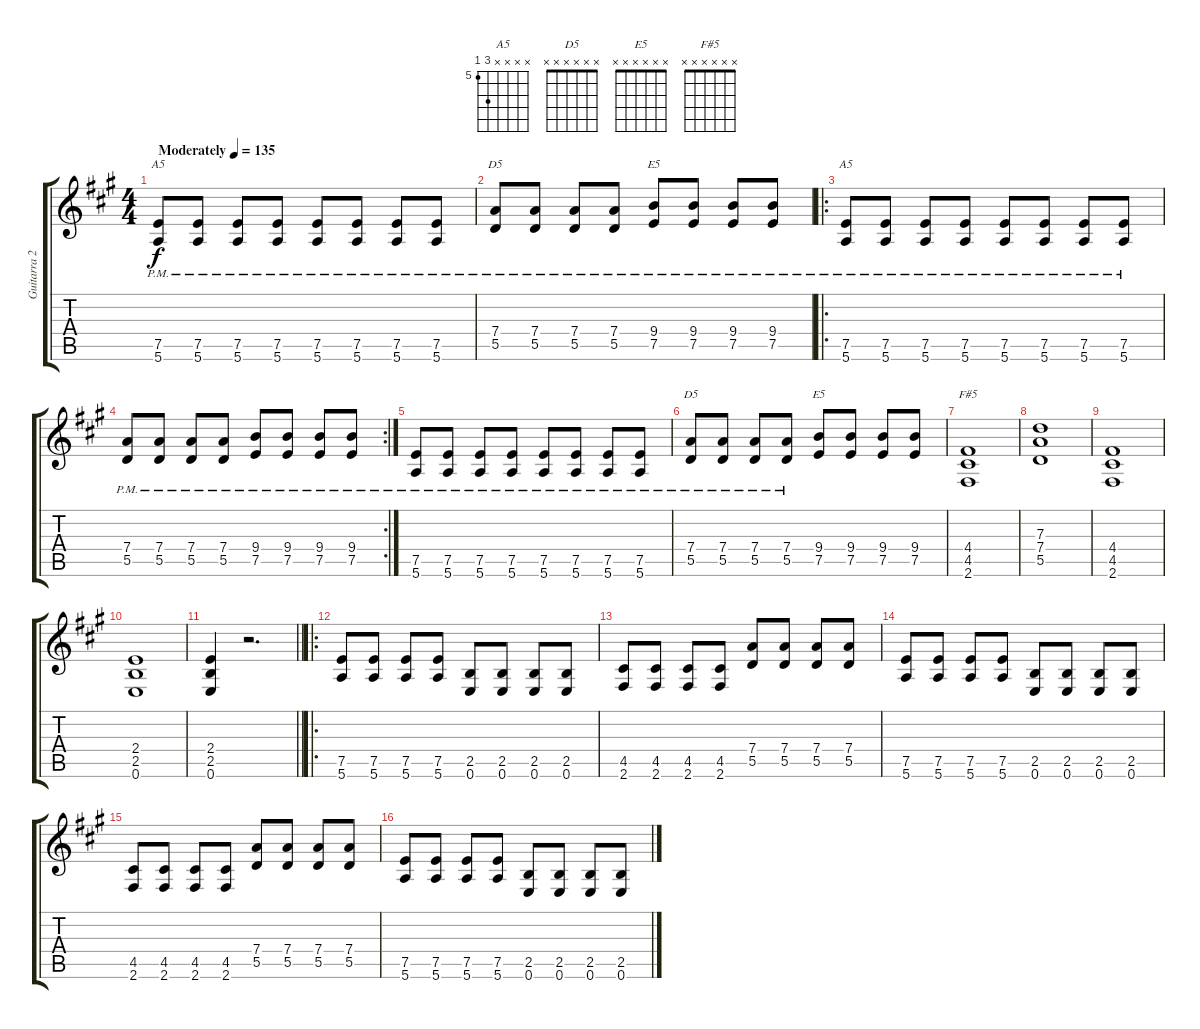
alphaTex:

\track ("Guitarra 2" "Guitarra 2") {instrument electricguitarclean}
\staff {score tabs}
\tuning (E4 B3 G3 D3 A2 E2) {hide}
\chord ("A5" x x x x x x)
\chord ("D5" x x x 7 5 x) {firstfret 5}
\chord ("E5" x x x 9 7 x) {firstfret 7}
\chord ("A5" x x x x 7 5) {firstfret 5}
\chord ("D5" x x x x x x)
\chord ("E5" x x x x x x)
\chord ("F#5" x x x x x x)
\ts (4 4)
\tempo (135 "Moderately")
\clef g2
\ks a
(7.5{pm} 5.6{pm}).8{ch "A5" dy f instrument electricguitarclean} (7.5{pm} 5.6{pm}).8 (7.5{pm} 5.6{pm}).8 (7.5{pm} 5.6{pm}).8 (7.5{pm} 5.6{pm}).8 (7.5{pm} 5.6{pm}).8 (7.5{pm} 5.6{pm}).8 (7.5{pm} 5.6{pm}).8 |
(7.4{pm} 5.5{pm}).8{ch "D5"} (7.4{pm} 5.5{pm}).8 (7.4{pm} 5.5{pm}).8 (7.4{pm} 5.5{pm}).8 (9.4{pm} 7.5{pm}).8{ch "E5"} (9.4{pm} 7.5{pm}).8 (9.4{pm} 7.5{pm}).8 (9.4{pm} 7.5{pm}).8 |
\ro
(7.5{pm} 5.6{pm}).8{ch "A5"} (7.5{pm} 5.6{pm}).8 (7.5{pm} 5.6{pm}).8 (7.5{pm} 5.6{pm}).8 (7.5{pm} 5.6{pm}).8 (7.5{pm} 5.6{pm}).8 (7.5{pm} 5.6{pm}).8 (7.5{pm} 5.6{pm}).8 |
\rc 2
(7.4{pm} 5.5{pm}).8 (7.4{pm} 5.5{pm}).8 (7.4{pm} 5.5{pm}).8 (7.4{pm} 5.5{pm}).8 (9.4{pm} 7.5{pm}).8 (9.4{pm} 7.5{pm}).8 (9.4{pm} 7.5{pm}).8 (9.4{pm} 7.5{pm}).8 |
(7.5{pm} 5.6{pm}).8 (7.5{pm} 5.6{pm}).8 (7.5{pm} 5.6{pm}).8 (7.5{pm} 5.6{pm}).8 (7.5{pm} 5.6{pm}).8 (7.5{pm} 5.6{pm}).8 (7.5{pm} 5.6{pm}).8 (7.5{pm} 5.6{pm}).8 |
(7.4{pm} 5.5{pm}).8{ch "D5"} (7.4{pm} 5.5{pm}).8 (7.4{pm} 5.5{pm}).8 (7.4{pm} 5.5{pm}).8 (9.4 7.5).8{ch "E5" instrument electricguitarclean} (9.4 7.5).8 (9.4 7.5).8 (9.4 7.5).8 |
(4.4 4.5 2.6).1{ch "F#5"} |
(7.3 7.4 5.5).1 |
(4.4 4.5 2.6).1 |
(2.4 2.5 0.6).1 |
\barLineRight lightlight
(2.4 2.5 0.6).4 r.2{d} |
\ro
(7.5 5.6).8 (7.5 5.6).8 (7.5 5.6).8 (7.5 5.6).8 (2.5 0.6).8 (2.5 0.6).8 (2.5 0.6).8 (2.5 0.6).8 |
(4.5 2.6).8 (4.5 2.6).8 (4.5 2.6).8 (4.5 2.6).8 (7.4 5.5).8 (7.4 5.5).8 (7.4 5.5).8 (7.4 5.5).8 |
(7.5 5.6).8 (7.5 5.6).8 (7.5 5.6).8 (7.5 5.6).8 (2.5 0.6).8 (2.5 0.6).8 (2.5 0.6).8 (2.5 0.6).8 |
(4.5 2.6).8 (4.5 2.6).8 (4.5 2.6).8 (4.5 2.6).8 (7.4 5.5).8 (7.4 5.5).8 (7.4 5.5).8 (7.4 5.5).8 |
(7.5 5.6).8 (7.5 5.6).8 (7.5 5.6).8 (7.5 5.6).8 (2.5 0.6).8 (2.5 0.6).8 (2.5 0.6).8 (2.5 0.6).8
